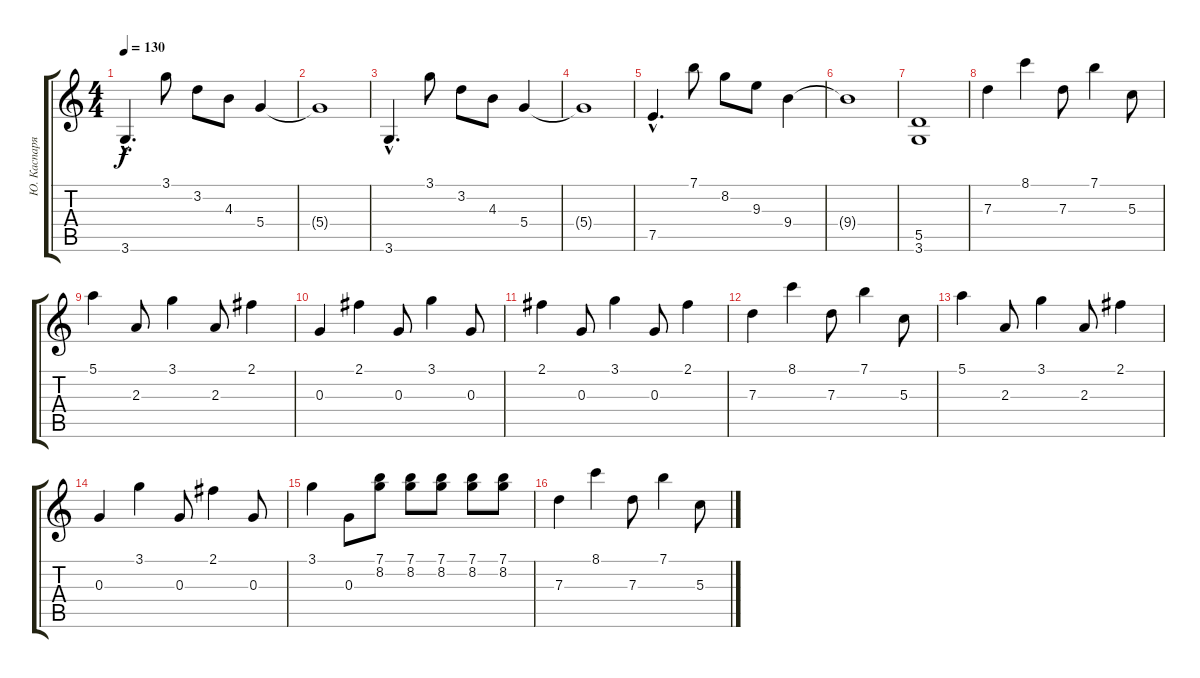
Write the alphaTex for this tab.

\track ("Ю. Каспарян" "Ю. Каспаря") {instrument electricguitarclean}
\staff {score tabs}
\tuning (E4 B3 G3 D3 A2 E2) {hide}
\ts (4 4)
\tempo 130
\clef g2
\ks c
3.6{hac}.4{d dy f} 3.1.8 3.2.8 4.3.8 5.4.4 |
5.4{t}.1 |
3.6{hac}.4{d} 3.1.8 3.2.8 4.3.8 5.4.4 |
5.4{t}.1 |
7.5{hac}.4{d} 7.1.8 8.2.8 9.3.8 9.4.4 |
9.4{t}.1 |
(5.5 3.6).1 |
7.3.4 8.1.4 7.3.8 7.1.4 5.3.8 |
5.1.4 2.3.8 3.1.4 2.3.8 2.1.4 |
0.3.4 2.1.4 0.3.8 3.1.4 0.3.8 |
2.1.4 0.3.8 3.1.4 0.3.8 2.1.4 |
7.3.4 8.1.4 7.3.8 7.1.4 5.3.8 |
5.1.4 2.3.8 3.1.4 2.3.8 2.1.4 |
0.3.4 3.1.4 0.3.8 2.1.4 0.3.8 |
3.1.4 0.3.8 (7.1 8.2).8 (7.1 8.2).8 (7.1 8.2).8 (7.1 8.2).8 (7.1 8.2).8 |
7.3.4 8.1.4 7.3.8 7.1.4 5.3.8
